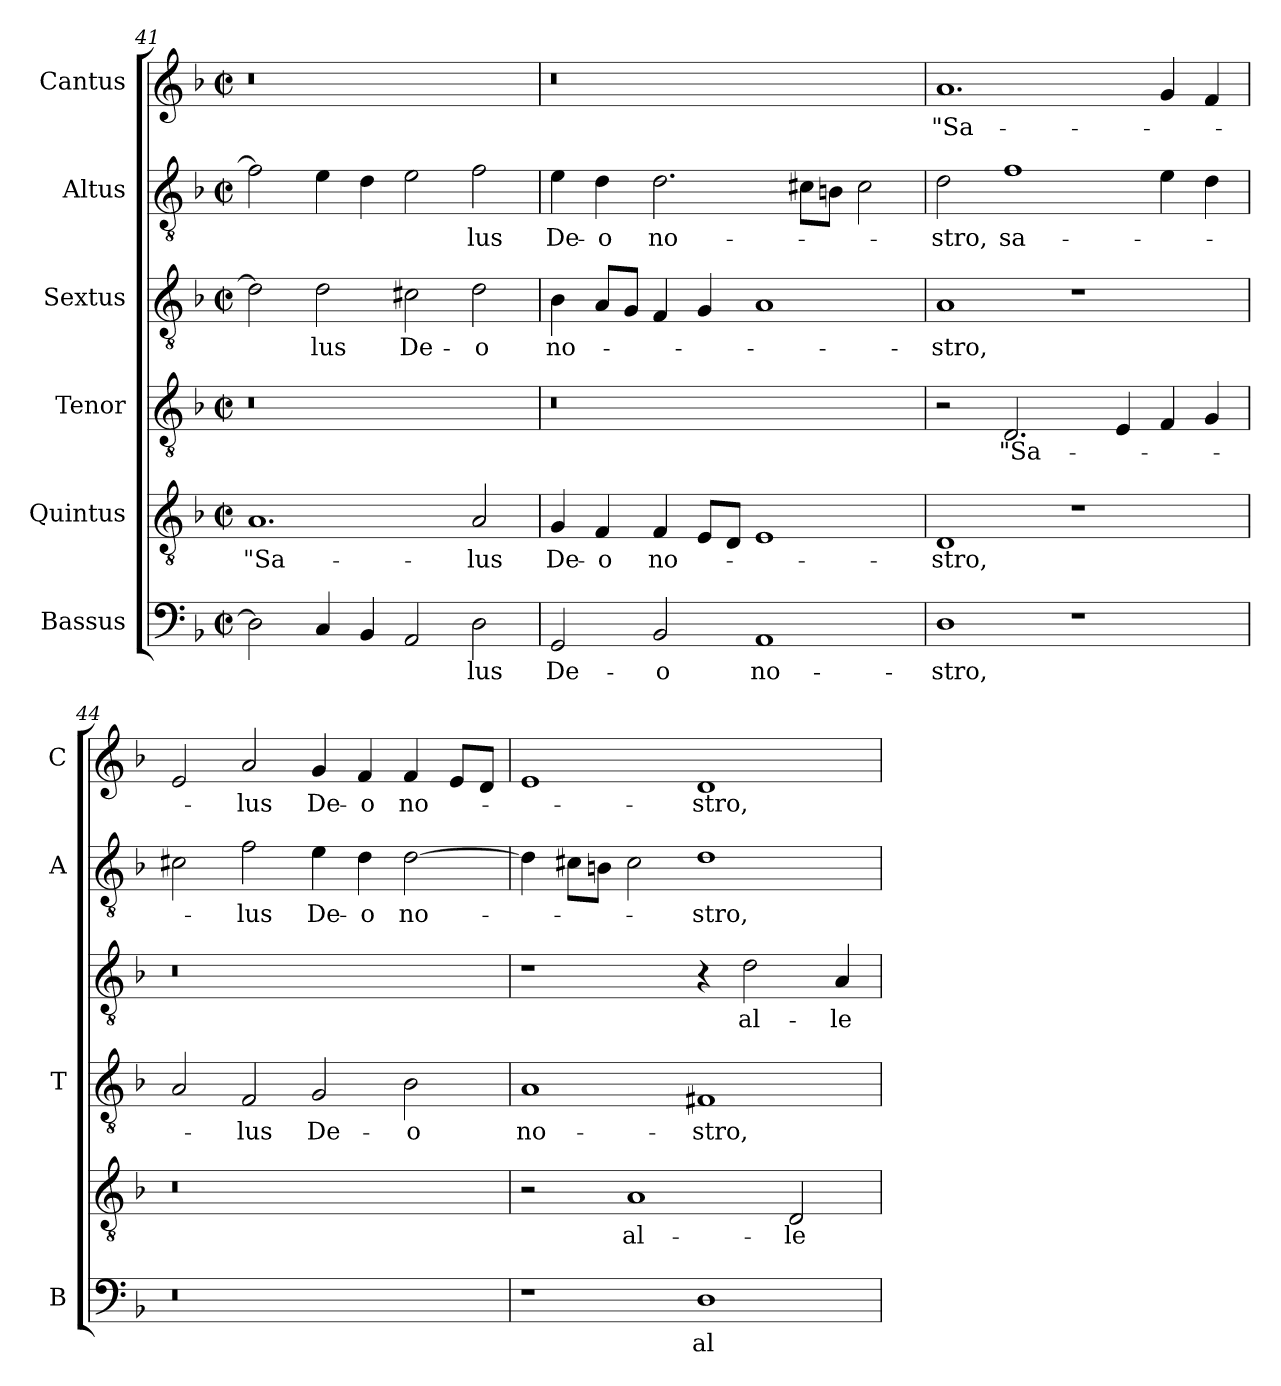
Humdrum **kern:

**kern	**text	**kern	**text	**kern	**text	**kern	**text	**kern	**text	**kern	**text
*part6	*part6	*part5	*part5	*part4	*part4	*part3	*part3	*part2	*part2	*part1	*part1
*staff6	*staff6	*staff5	*staff5	*staff4	*staff4	*staff3	*staff3	*staff2	*staff2	*staff1	*staff1
*I"Bassus	*	*I"Quintus	*	*I"Tenor	*	*I"Sextus	*	*I"Altus	*	*I"Cantus	*
*I'B	*	*	*	*I'T	*	*	*	*I'A	*	*I'C	*
!!LO:LB:g=z
*clefF4	*	*clefGv2	*	*clefGv2	*	*clefGv2	*	*clefGv2	*	*clefG2	*
*k[b-]	*	*k[b-]	*	*k[b-]	*	*k[b-]	*	*k[b-]	*	*k[b-]	*
*F:	*	*F:	*	*F:	*	*F:	*	*F:	*	*F:	*
*M2/2	*	*M2/2	*	*M2/2	*	*M2/2	*	*M2/2	*	*M2/2	*
*met(c|)	*	*met(c|)	*	*met(c|)	*	*met(c|)	*	*met(c|)	*	*met(c|)	*
=41	=41	=41	=41	=41	=41	=41	=41	=41	=41	=41	=41
2D\]	.	1.A	"Sa-	0r	.	2d\]	.	2f\]	.	0r	.
4C/	.	.	.	.	.	2d\	-lus	4e\	.	.	.
4BB-/	.	.	.	.	.	.	.	4d\	.	.	.
2AA/	.	.	.	.	.	2c#X\	De-	2e\	.	.	.
2D\	-lus	2A/	-lus	.	.	2d\	-o	2f\	-lus	.	.
=42	=42	=42	=42	=42	=42	=42	=42	=42	=42	=42	=42
2GG/	De-	4G/	De-	0r	.	4B-\	no-	4e\	De-	0r	.
.	.	4F/	-o	.	.	8A/L	.	4d\	-o	.	.
.	.	.	.	.	.	8G/J	.	.	.	.	.
2BB-/	-o	4F/	no-	.	.	4F/	.	2.d\	no-	.	.
.	.	8E/L	.	.	.	4G/	.	.	.	.	.
.	.	8D/J	.	.	.	.	.	.	.	.	.
1AA	no-	1E	.	.	.	1A	.	.	.	.	.
.	.	.	.	.	.	.	.	8c#X\L	.	.	.
.	.	.	.	.	.	.	.	8Bn\J	.	.	.
.	.	.	.	.	.	.	.	2c#\	.	.	.
=43	=43	=43	=43	=43	=43	=43	=43	=43	=43	=43	=43
1D	-stro,	1D	-stro,	2r	.	1A	-stro,	2d\	-stro,	1.a	"Sa-
.	.	.	.	2.D/	"Sa-	.	.	1f	sa-	.	.
1r	.	1r	.	.	.	1r	.	.	.	.	.
.	.	.	.	4E/	.	.	.	.	.	.	.
.	.	.	.	4F/	.	.	.	4e\	.	4g/	.
.	.	.	.	4G/	.	.	.	4d\	.	4f/	.
!!LO:PB:g=z
=44	=44	=44	=44	=44	=44	=44	=44	=44	=44	=44	=44
0r	.	0r	.	2A/	.	0r	.	2c#X\	.	2e/	.
.	.	.	.	2F/	-lus	.	.	2f\	-lus	2a/	-lus
.	.	.	.	2G/	De-	.	.	4e\	De-	4g/	De-
.	.	.	.	.	.	.	.	4d\	-o	4f/	-o
.	.	.	.	2B-\	-o	.	.	[2d\	no-	4f/	no-
.	.	.	.	.	.	.	.	.	.	8e/L	.
.	.	.	.	.	.	.	.	.	.	8d/J	.
=45	=45	=45	=45	=45	=45	=45	=45	=45	=45	=45	=45
1r	.	2r	.	1A	no-	1r	.	4d\]	.	1e	.
.	.	.	.	.	.	.	.	8c#X\L	.	.	.
.	.	.	.	.	.	.	.	8Bn\J	.	.	.
.	.	1A	al-	.	.	.	.	2c#\	.	.	.
1D	al-	.	.	1F#X	-stro,	4r	.	1d	-stro,	1d	-stro,
.	.	.	.	.	.	2d\	al-	.	.	.	.
.	.	2D/	-le-	.	.	.	.	.	.	.	.
.	.	.	.	.	.	4A/	-le-	.	.	.	.
=	=	=	=	=	=	=	=	=	=	=	=
*-	*-	*-	*-	*-	*-	*-	*-	*-	*-	*-	*-
